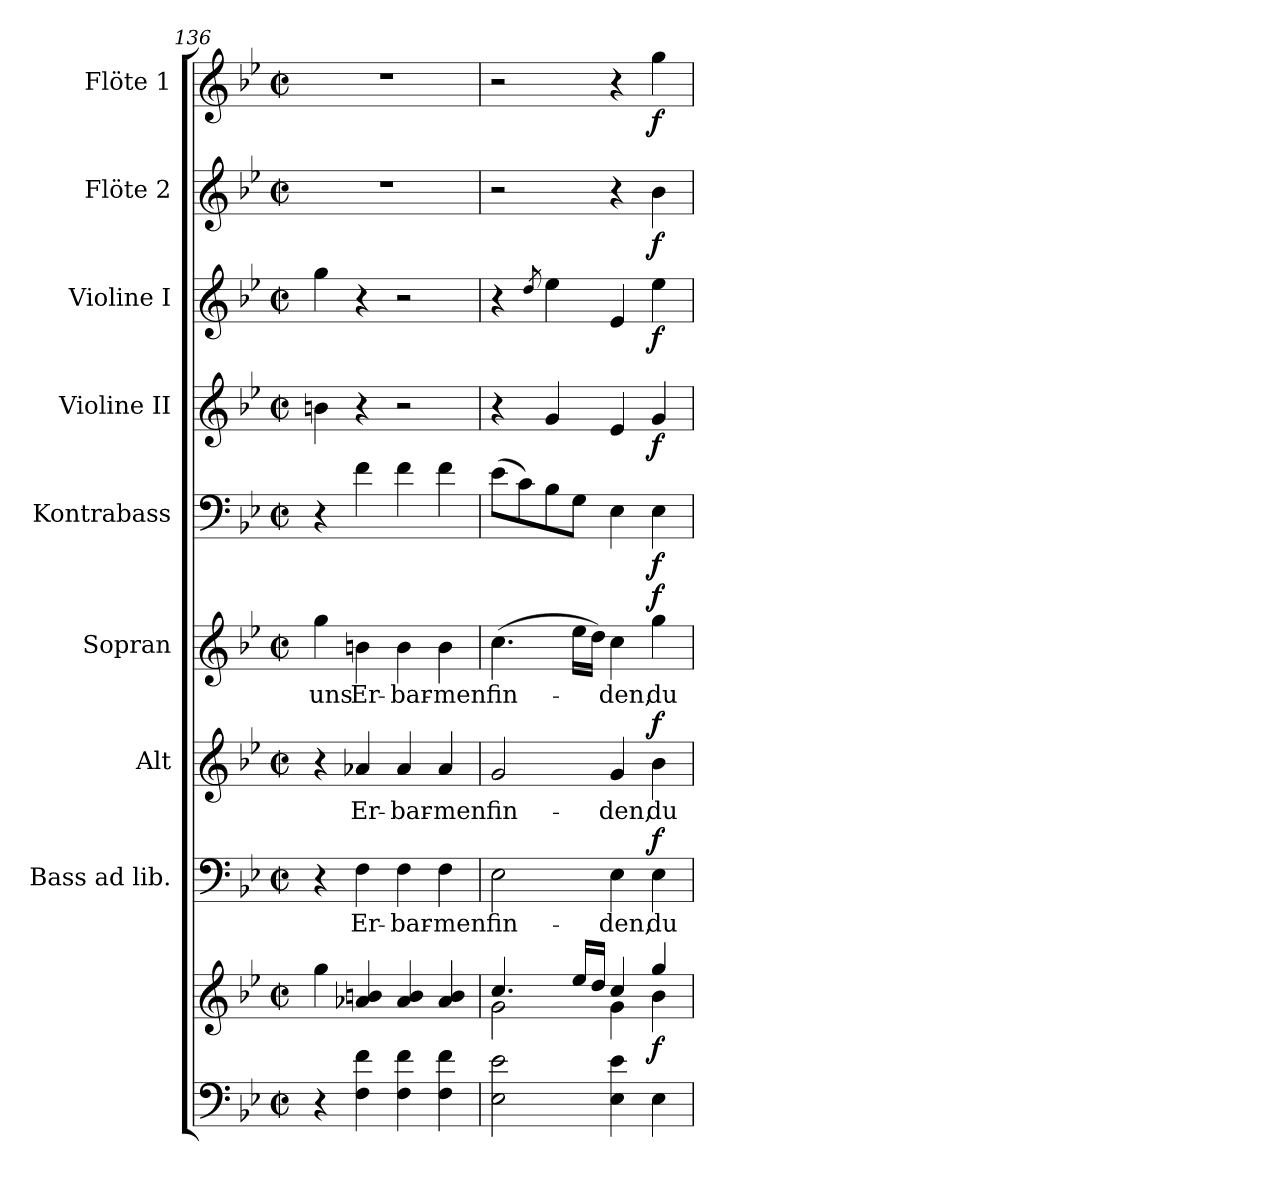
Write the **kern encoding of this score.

**kern	**kern	**dynam	**kern	**text	**dynam	**kern	**text	**dynam	**kern	**text	**dynam	**kern	**dynam	**kern	**dynam	**kern	**dynam	**kern	**dynam	**kern	**dynam
*part9	*part9	*part9	*part8	*part8	*part8	*part7	*part7	*part7	*part6	*part6	*part6	*part5	*part5	*part4	*part4	*part3	*part3	*part2	*part2	*part1	*part1
*staff10	*staff9	*staff9/10	*staff8	*staff8	*staff8	*staff7	*staff7	*staff7	*staff6	*staff6	*staff6	*staff5	*staff5	*staff4	*staff4	*staff3	*staff3	*staff2	*staff2	*staff1	*staff1
*	*	*	*I"Bass ad lib.	*	*	*I"Alt	*	*	*I"Sopran	*	*	*I"Kontrabass	*	*I"Violine II	*	*I"Violine I	*	*I"Flöte 2	*	*I"Flöte 1	*
*	*	*	*I'B.	*	*	*I'A.	*	*	*I'S.	*	*	*I'Kb.	*	*I'Vl. II	*	*I'Vl. I	*	*I'Fl. 2	*	*I'Fl. 1	*
*clefF4	*clefG2	*	*clefF4	*	*	*clefG2	*	*	*clefG2	*	*	*clefF4	*	*clefG2	*	*clefG2	*	*clefG2	*	*clefG2	*
*	*	*	*	*	*	*	*	*	*	*	*	*ITrd7c12	*	*	*	*	*	*	*	*	*
*k[b-e-]	*k[b-e-]	*	*k[b-e-]	*	*	*k[b-e-]	*	*	*k[b-e-]	*	*	*k[b-e-]	*	*k[b-e-]	*	*k[b-e-]	*	*k[b-e-]	*	*k[b-e-]	*
*B-:	*B-:	*	*B-:	*	*	*B-:	*	*	*B-:	*	*	*B-:	*	*B-:	*	*B-:	*	*B-:	*	*B-:	*
*M2/2	*M2/2	*	*M2/2	*	*	*M2/2	*	*	*M2/2	*	*	*M2/2	*	*M2/2	*	*M2/2	*	*M2/2	*	*M2/2	*
*met(c|)	*met(c|)	*	*met(c|)	*	*	*met(c|)	*	*	*met(c|)	*	*	*met(c|)	*	*met(c|)	*	*met(c|)	*	*met(c|)	*	*met(c|)	*
=136	=136	=136	=136	=136	=136	=136	=136	=136	=136	=136	=136	=136	=136	=136	=136	=136	=136	=136	=136	=136	=136
!	!	!	!	!	!	!	!	!	!	!LO:LY:b	!	!	!	!	!	!	!	!	!	!	!
4r	4gg\	.	4r	.	.	4r	.	.	4gg\	uns	.	4r	.	4bn\	.	4gg\	.	1r	.	1r	.
!	!	!	!	!LO:LY:b	!	!	!LO:LY:b	!	!	!LO:LY:b	!	!	!	!	!	!	!	!	!	!	!
4F\ 4f\	4a-X/ 4bn/	.	4F\	Er-	.	4a-X/	Er-	.	4bn\	Er-	.	4F\	.	4r	.	4r	.	.	.	.	.
!	!	!	!	!LO:LY:b	!	!	!LO:LY:b	!	!	!LO:LY:b	!	!	!	!	!	!	!	!	!	!	!
4F\ 4f\	4a-/ 4b/	.	4F\	-bar-	.	4a-/	-bar-	.	4b\	-bar-	.	4F\	.	2r	.	2r	.	.	.	.	.
!	!	!	!	!LO:LY:b	!	!	!LO:LY:b	!	!	!LO:LY:b	!	!	!	!	!	!	!	!	!	!	!
4F\ 4f\	4a-/ 4b/	.	4F\	-men	.	4a-/	-men	.	4b\	-men	.	4F\	.	.	.	.	.	.	.	.	.
!!LO:PB:g=z
=137	=137	=137	=137	=137	=137	=137	=137	=137	=137	=137	=137	=137	=137	=137	=137	=137	=137	=137	=137	=137	=137
*	*^	*	*	*	*	*	*	*	*	*	*	*	*	*	*	*	*	*	*	*	*
!	!	!	!	!	!LO:LY:b	!	!	!LO:LY:b	!	!	!LO:LY:b	!	!	!	!	!	!	!	!	!	!	!
2E-\ 2e-\	4.cc/	2g\	.	2E-\	fin-	.	2g/	fin-	.	(>4.cc\	fin-	.	(>8E-\L	.	4r	.	4r	.	2r	.	2r	.
.	.	.	.	.	.	.	.	.	.	.	.	.	8C\)	.	.	.	.	.	.	.	.	.
.	.	.	.	.	.	.	.	.	.	.	.	.	.	.	.	.	8qdd/	.	.	.	.	.
.	.	.	.	.	.	.	.	.	.	.	.	.	8BB-\	.	4g/	.	4ee-\	.	.	.	.	.
.	16ee-/LL	.	.	.	.	.	.	.	.	16ee-\LL	.	.	8GG\J	.	.	.	.	.	.	.	.	.
.	16dd/JJ	.	.	.	.	.	.	.	.	16dd\JJ)	.	.	.	.	.	.	.	.	.	.	.	.
!	!	!	!	!	!LO:LY:b	!	!	!LO:LY:b	!	!	!LO:LY:b	!	!	!	!	!	!	!	!	!	!	!
4E-\ 4e-\	4cc/	4g\	.	4E-\	-den,	.	4g/	-den,	.	4cc\	-den,	.	4EE-\	.	4e-/	.	4e-/	.	4r	.	4r	.
!	!	!	!LO:DY:b	!	!LO:LY:b	!LO:DY:a	!	!LO:LY:b	!LO:DY:a	!	!LO:LY:b	!LO:DY:a	!	!LO:DY:b	!	!LO:DY:b	!	!LO:DY:b	!	!LO:DY:b	!	!LO:DY:b
4E-\	4gg/	4b-\	f	4E-\	du	f	4b-\	du	f	4gg\	du	f	4EE-\	f	4g/	f	4ee-\	f	4b-\	f	4gg\	f
*	*v	*v	*	*	*	*	*	*	*	*	*	*	*	*	*	*	*	*	*	*	*	*
=	=	=	=	=	=	=	=	=	=	=	=	=	=	=	=	=	=	=	=	=	=
*-	*-	*-	*-	*-	*-	*-	*-	*-	*-	*-	*-	*-	*-	*-	*-	*-	*-	*-	*-	*-	*-
